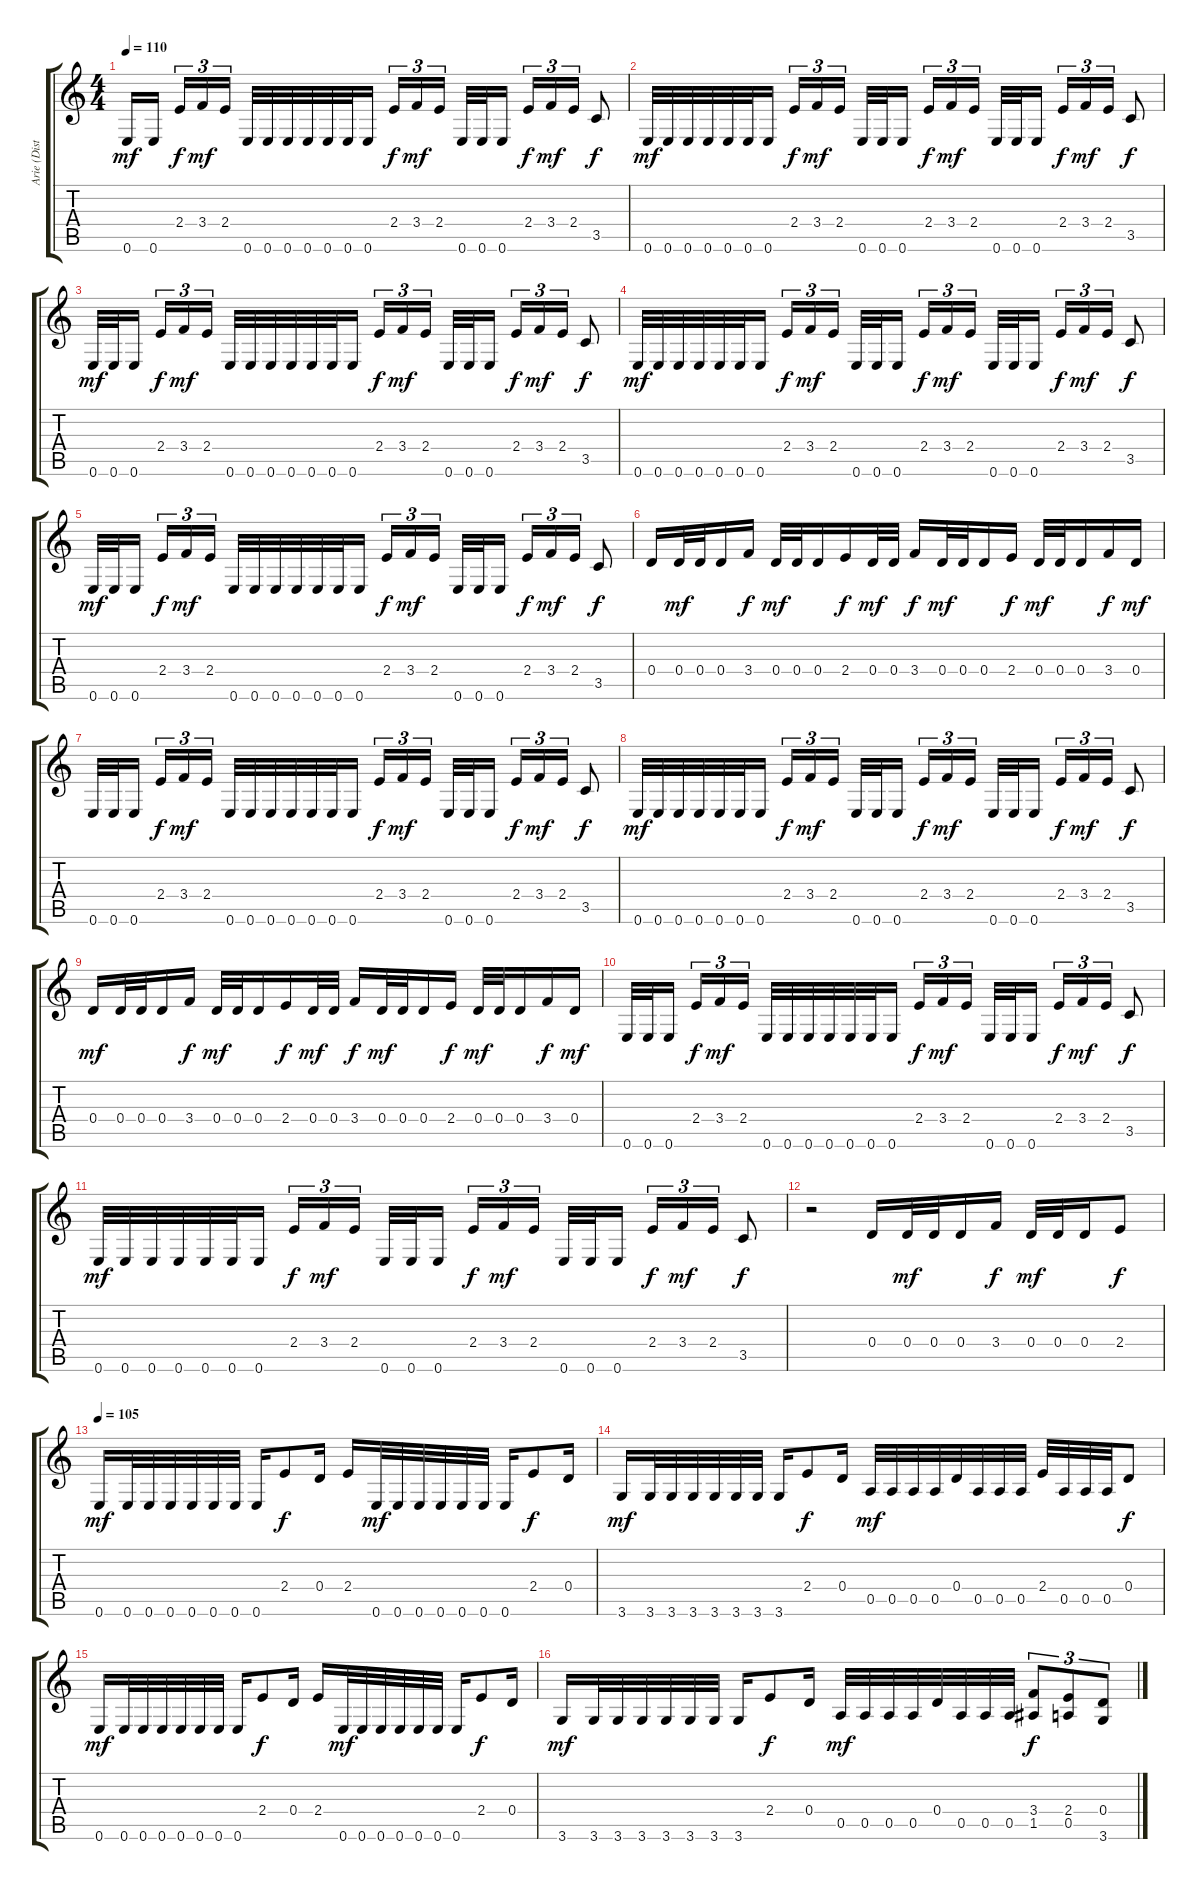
\track ("Arie (Distortion)" "Arie (Dist") {instrument distortionguitar}
\staff {score tabs}
\tuning (E4 B3 G3 D3 A2 E2) {hide}
\ts (4 4)
\tempo 110
\clef g2
\ks c
0.6.16{dy mf instrument distortionguitar} 0.6.16 2.4.16{tu (3 2) dy f} 3.4.16{tu (3 2) dy mf} 2.4.16{tu (3 2)} 0.6.32 0.6.32 0.6.32 0.6.32 0.6.32 0.6.32 0.6.16 2.4.16{tu (3 2) dy f} 3.4.16{tu (3 2) dy mf} 2.4.16{tu (3 2)} 0.6.32 0.6.32 0.6.16 2.4.16{tu (3 2) dy f} 3.4.16{tu (3 2) dy mf} 2.4.16{tu (3 2)} 3.5.8{dy f} |
0.6.32{dy mf} 0.6.32 0.6.32 0.6.32 0.6.32 0.6.32 0.6.16 2.4.16{tu (3 2) dy f} 3.4.16{tu (3 2) dy mf} 2.4.16{tu (3 2)} 0.6.32 0.6.32 0.6.16 2.4.16{tu (3 2) dy f} 3.4.16{tu (3 2) dy mf} 2.4.16{tu (3 2)} 0.6.32 0.6.32 0.6.16 2.4.16{tu (3 2) dy f} 3.4.16{tu (3 2) dy mf} 2.4.16{tu (3 2)} 3.5.8{dy f} |
0.6.32{dy mf} 0.6.32 0.6.16 2.4.16{tu (3 2) dy f} 3.4.16{tu (3 2) dy mf} 2.4.16{tu (3 2)} 0.6.32 0.6.32 0.6.32 0.6.32 0.6.32 0.6.32 0.6.16 2.4.16{tu (3 2) dy f} 3.4.16{tu (3 2) dy mf} 2.4.16{tu (3 2)} 0.6.32 0.6.32 0.6.16 2.4.16{tu (3 2) dy f} 3.4.16{tu (3 2) dy mf} 2.4.16{tu (3 2)} 3.5.8{dy f} |
0.6.32{dy mf} 0.6.32 0.6.32 0.6.32 0.6.32 0.6.32 0.6.16 2.4.16{tu (3 2) dy f} 3.4.16{tu (3 2) dy mf} 2.4.16{tu (3 2)} 0.6.32 0.6.32 0.6.16 2.4.16{tu (3 2) dy f} 3.4.16{tu (3 2) dy mf} 2.4.16{tu (3 2)} 0.6.32 0.6.32 0.6.16 2.4.16{tu (3 2) dy f} 3.4.16{tu (3 2) dy mf} 2.4.16{tu (3 2)} 3.5.8{dy f} |
0.6.32{dy mf} 0.6.32 0.6.16 2.4.16{tu (3 2) dy f} 3.4.16{tu (3 2) dy mf} 2.4.16{tu (3 2)} 0.6.32 0.6.32 0.6.32 0.6.32 0.6.32 0.6.32 0.6.16 2.4.16{tu (3 2) dy f} 3.4.16{tu (3 2) dy mf} 2.4.16{tu (3 2)} 0.6.32 0.6.32 0.6.16 2.4.16{tu (3 2) dy f} 3.4.16{tu (3 2) dy mf} 2.4.16{tu (3 2)} 3.5.8{dy f} |
0.4.16 0.4.32{dy mf} 0.4.32 0.4.16 3.4.16{dy f} 0.4.32{dy mf} 0.4.32 0.4.16 2.4.16{dy f} 0.4.32{dy mf} 0.4.32 3.4.16{dy f} 0.4.32{dy mf} 0.4.32 0.4.16 2.4.16{dy f} 0.4.32{dy mf} 0.4.32 0.4.16 3.4.16{dy f} 0.4.16{dy mf} |
0.6.32 0.6.32 0.6.16 2.4.16{tu (3 2) dy f} 3.4.16{tu (3 2) dy mf} 2.4.16{tu (3 2)} 0.6.32 0.6.32 0.6.32 0.6.32 0.6.32 0.6.32 0.6.16 2.4.16{tu (3 2) dy f} 3.4.16{tu (3 2) dy mf} 2.4.16{tu (3 2)} 0.6.32 0.6.32 0.6.16 2.4.16{tu (3 2) dy f} 3.4.16{tu (3 2) dy mf} 2.4.16{tu (3 2)} 3.5.8{dy f} |
0.6.32{dy mf} 0.6.32 0.6.32 0.6.32 0.6.32 0.6.32 0.6.16 2.4.16{tu (3 2) dy f} 3.4.16{tu (3 2) dy mf} 2.4.16{tu (3 2)} 0.6.32 0.6.32 0.6.16 2.4.16{tu (3 2) dy f} 3.4.16{tu (3 2) dy mf} 2.4.16{tu (3 2)} 0.6.32 0.6.32 0.6.16 2.4.16{tu (3 2) dy f} 3.4.16{tu (3 2) dy mf} 2.4.16{tu (3 2)} 3.5.8{dy f} |
0.4.16{dy mf} 0.4.32 0.4.32 0.4.16 3.4.16{dy f} 0.4.32{dy mf} 0.4.32 0.4.16 2.4.16{dy f} 0.4.32{dy mf} 0.4.32 3.4.16{dy f} 0.4.32{dy mf} 0.4.32 0.4.16 2.4.16{dy f} 0.4.32{dy mf} 0.4.32 0.4.16 3.4.16{dy f} 0.4.16{dy mf} |
0.6.32 0.6.32 0.6.16 2.4.16{tu (3 2) dy f} 3.4.16{tu (3 2) dy mf} 2.4.16{tu (3 2)} 0.6.32 0.6.32 0.6.32 0.6.32 0.6.32 0.6.32 0.6.16 2.4.16{tu (3 2) dy f} 3.4.16{tu (3 2) dy mf} 2.4.16{tu (3 2)} 0.6.32 0.6.32 0.6.16 2.4.16{tu (3 2) dy f} 3.4.16{tu (3 2) dy mf} 2.4.16{tu (3 2)} 3.5.8{dy f} |
0.6.32{dy mf} 0.6.32 0.6.32 0.6.32 0.6.32 0.6.32 0.6.16 2.4.16{tu (3 2) dy f} 3.4.16{tu (3 2) dy mf} 2.4.16{tu (3 2)} 0.6.32 0.6.32 0.6.16 2.4.16{tu (3 2) dy f} 3.4.16{tu (3 2) dy mf} 2.4.16{tu (3 2)} 0.6.32 0.6.32 0.6.16 2.4.16{tu (3 2) dy f} 3.4.16{tu (3 2) dy mf} 2.4.16{tu (3 2)} 3.5.8{dy f} |
r.2 0.4.16 0.4.32{dy mf} 0.4.32 0.4.16 3.4.16{dy f} 0.4.32{dy mf} 0.4.32 0.4.16 2.4.8{dy f} |
\tempo 105
0.6.16{dy mf} 0.6.32 0.6.32 0.6.32 0.6.32 0.6.32 0.6.32 0.6.16 2.4.8{dy f} 0.4.16 2.4.16 0.6.32{dy mf} 0.6.32 0.6.32 0.6.32 0.6.32 0.6.32 0.6.16 2.4.8{dy f} 0.4.16 |
3.6.16{dy mf} 3.6.32 3.6.32 3.6.32 3.6.32 3.6.32 3.6.32 3.6.16 2.4.8{dy f} 0.4.16 0.5.32{dy mf} 0.5.32 0.5.32 0.5.32 0.4.32 0.5.32 0.5.32 0.5.32 2.4.32 0.5.32 0.5.32 0.5.32 0.4.8{dy f} |
0.6.16{dy mf} 0.6.32 0.6.32 0.6.32 0.6.32 0.6.32 0.6.32 0.6.16 2.4.8{dy f} 0.4.16 2.4.16 0.6.32{dy mf} 0.6.32 0.6.32 0.6.32 0.6.32 0.6.32 0.6.16 2.4.8{dy f} 0.4.16 |
3.6.16{dy mf} 3.6.32 3.6.32 3.6.32 3.6.32 3.6.32 3.6.32 3.6.16 2.4.8{dy f} 0.4.16 0.5.32{dy mf} 0.5.32 0.5.32 0.5.32 0.4.32 0.5.32 0.5.32 0.5.32 (3.4 1.5).8{tu (3 2) dy f} (2.4 0.5).8{tu (3 2)} (0.4 3.6).8{tu (3 2)}
